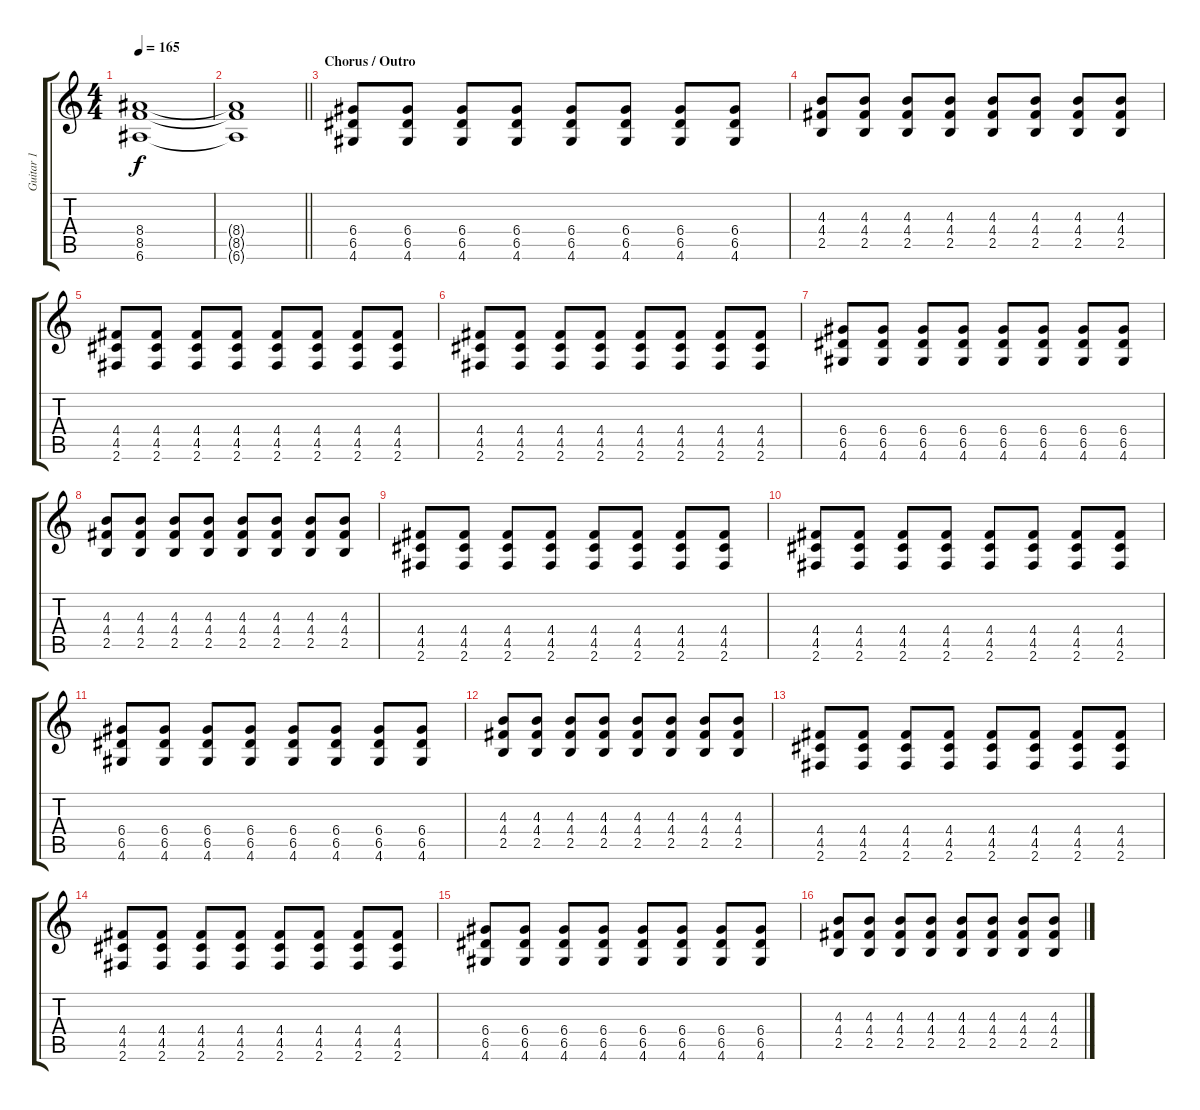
\track ("Guitar 1" "Guitar 1") {instrument acousticguitarsteel}
\staff {score tabs}
\tuning (E4 B3 G3 D3 A2 E2) {hide}
\ts (4 4)
\tempo 165
\clef g2
\ks c
(8.4 8.5 6.6).1{dy f} |
\barLineRight lightlight
(8.4{t} 8.5{t} 6.6{t}).1 |
\section ("" "Chorus / Outro")
(6.4 6.5 4.6).8 (6.4 6.5 4.6).8 (6.4 6.5 4.6).8 (6.4 6.5 4.6).8 (6.4 6.5 4.6).8 (6.4 6.5 4.6).8 (6.4 6.5 4.6).8 (6.4 6.5 4.6).8 |
(4.3 4.4 2.5).8 (4.3 4.4 2.5).8 (4.3 4.4 2.5).8 (4.3 4.4 2.5).8 (4.3 4.4 2.5).8 (4.3 4.4 2.5).8 (4.3 4.4 2.5).8 (4.3 4.4 2.5).8 |
(4.4 4.5 2.6).8 (4.4 4.5 2.6).8 (4.4 4.5 2.6).8 (4.4 4.5 2.6).8 (4.4 4.5 2.6).8 (4.4 4.5 2.6).8 (4.4 4.5 2.6).8 (4.4 4.5 2.6).8 |
(4.4 4.5 2.6).8 (4.4 4.5 2.6).8 (4.4 4.5 2.6).8 (4.4 4.5 2.6).8 (4.4 4.5 2.6).8 (4.4 4.5 2.6).8 (4.4 4.5 2.6).8 (4.4 4.5 2.6).8 |
(6.4 6.5 4.6).8 (6.4 6.5 4.6).8 (6.4 6.5 4.6).8 (6.4 6.5 4.6).8 (6.4 6.5 4.6).8 (6.4 6.5 4.6).8 (6.4 6.5 4.6).8 (6.4 6.5 4.6).8 |
(4.3 4.4 2.5).8 (4.3 4.4 2.5).8 (4.3 4.4 2.5).8 (4.3 4.4 2.5).8 (4.3 4.4 2.5).8 (4.3 4.4 2.5).8 (4.3 4.4 2.5).8 (4.3 4.4 2.5).8 |
(4.4 4.5 2.6).8 (4.4 4.5 2.6).8 (4.4 4.5 2.6).8 (4.4 4.5 2.6).8 (4.4 4.5 2.6).8 (4.4 4.5 2.6).8 (4.4 4.5 2.6).8 (4.4 4.5 2.6).8 |
(4.4 4.5 2.6).8 (4.4 4.5 2.6).8 (4.4 4.5 2.6).8 (4.4 4.5 2.6).8 (4.4 4.5 2.6).8 (4.4 4.5 2.6).8 (4.4 4.5 2.6).8 (4.4 4.5 2.6).8 |
(6.4 6.5 4.6).8 (6.4 6.5 4.6).8 (6.4 6.5 4.6).8 (6.4 6.5 4.6).8 (6.4 6.5 4.6).8 (6.4 6.5 4.6).8 (6.4 6.5 4.6).8 (6.4 6.5 4.6).8 |
(4.3 4.4 2.5).8 (4.3 4.4 2.5).8 (4.3 4.4 2.5).8 (4.3 4.4 2.5).8 (4.3 4.4 2.5).8 (4.3 4.4 2.5).8 (4.3 4.4 2.5).8 (4.3 4.4 2.5).8 |
(4.4 4.5 2.6).8 (4.4 4.5 2.6).8 (4.4 4.5 2.6).8 (4.4 4.5 2.6).8 (4.4 4.5 2.6).8 (4.4 4.5 2.6).8 (4.4 4.5 2.6).8 (4.4 4.5 2.6).8 |
(4.4 4.5 2.6).8 (4.4 4.5 2.6).8 (4.4 4.5 2.6).8 (4.4 4.5 2.6).8 (4.4 4.5 2.6).8 (4.4 4.5 2.6).8 (4.4 4.5 2.6).8 (4.4 4.5 2.6).8 |
(6.4 6.5 4.6).8 (6.4 6.5 4.6).8 (6.4 6.5 4.6).8 (6.4 6.5 4.6).8 (6.4 6.5 4.6).8 (6.4 6.5 4.6).8 (6.4 6.5 4.6).8 (6.4 6.5 4.6).8 |
(4.3 4.4 2.5).8 (4.3 4.4 2.5).8 (4.3 4.4 2.5).8 (4.3 4.4 2.5).8 (4.3 4.4 2.5).8 (4.3 4.4 2.5).8 (4.3 4.4 2.5).8 (4.3 4.4 2.5).8
